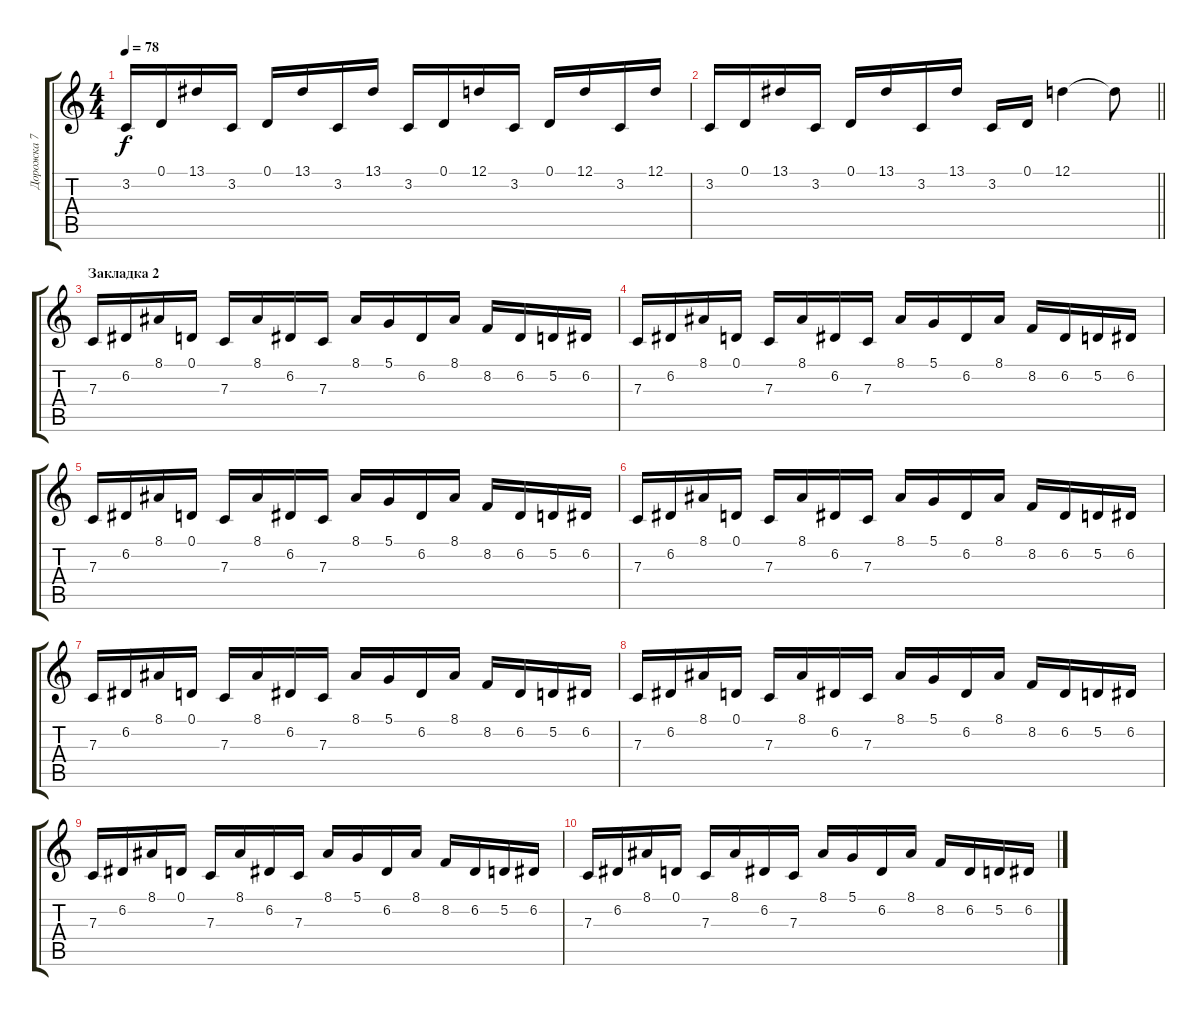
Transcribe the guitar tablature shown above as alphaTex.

\track ("Дорожка 7" "Дорожка 7") {instrument lead2sawtooth}
\staff {score tabs}
\tuning (D4 A3 F3 C3 G2 C2) {hide}
\ts (4 4)
\tempo 78
\clef g2
\ks c
3.2.16{dy f} 0.1.16 13.1.16 3.2.16 0.1.16 13.1.16 3.2.16 13.1.16 3.2.16 0.1.16 12.1.16 3.2.16 0.1.16 12.1.16 3.2.16 12.1.16 |
\barLineRight lightlight
3.2.16 0.1.16 13.1.16 3.2.16 0.1.16 13.1.16 3.2.16 13.1.16 3.2.16 0.1.16 12.1.4 12.1{t}.8 |
\section ("" "Закладка 2")
7.3.16 6.2.16 8.1.16 0.1.16 7.3.16 8.1.16 6.2.16 7.3.16 8.1.16 5.1.16 6.2.16 8.1.16 8.2.16 6.2.16 5.2.16 6.2.16 |
7.3.16 6.2.16 8.1.16 0.1.16 7.3.16 8.1.16 6.2.16 7.3.16 8.1.16 5.1.16 6.2.16 8.1.16 8.2.16 6.2.16 5.2.16 6.2.16 |
7.3.16 6.2.16 8.1.16 0.1.16 7.3.16 8.1.16 6.2.16 7.3.16 8.1.16 5.1.16 6.2.16 8.1.16 8.2.16 6.2.16 5.2.16 6.2.16 |
7.3.16 6.2.16 8.1.16 0.1.16 7.3.16 8.1.16 6.2.16 7.3.16 8.1.16 5.1.16 6.2.16 8.1.16 8.2.16 6.2.16 5.2.16 6.2.16 |
7.3.16 6.2.16 8.1.16 0.1.16 7.3.16 8.1.16 6.2.16 7.3.16 8.1.16 5.1.16 6.2.16 8.1.16 8.2.16 6.2.16 5.2.16 6.2.16 |
7.3.16 6.2.16 8.1.16 0.1.16 7.3.16 8.1.16 6.2.16 7.3.16 8.1.16 5.1.16 6.2.16 8.1.16 8.2.16 6.2.16 5.2.16 6.2.16 |
7.3.16 6.2.16 8.1.16 0.1.16 7.3.16 8.1.16 6.2.16 7.3.16 8.1.16 5.1.16 6.2.16 8.1.16 8.2.16 6.2.16 5.2.16 6.2.16 |
7.3.16 6.2.16 8.1.16 0.1.16 7.3.16 8.1.16 6.2.16 7.3.16 8.1.16 5.1.16 6.2.16 8.1.16 8.2.16 6.2.16 5.2.16 6.2.16
